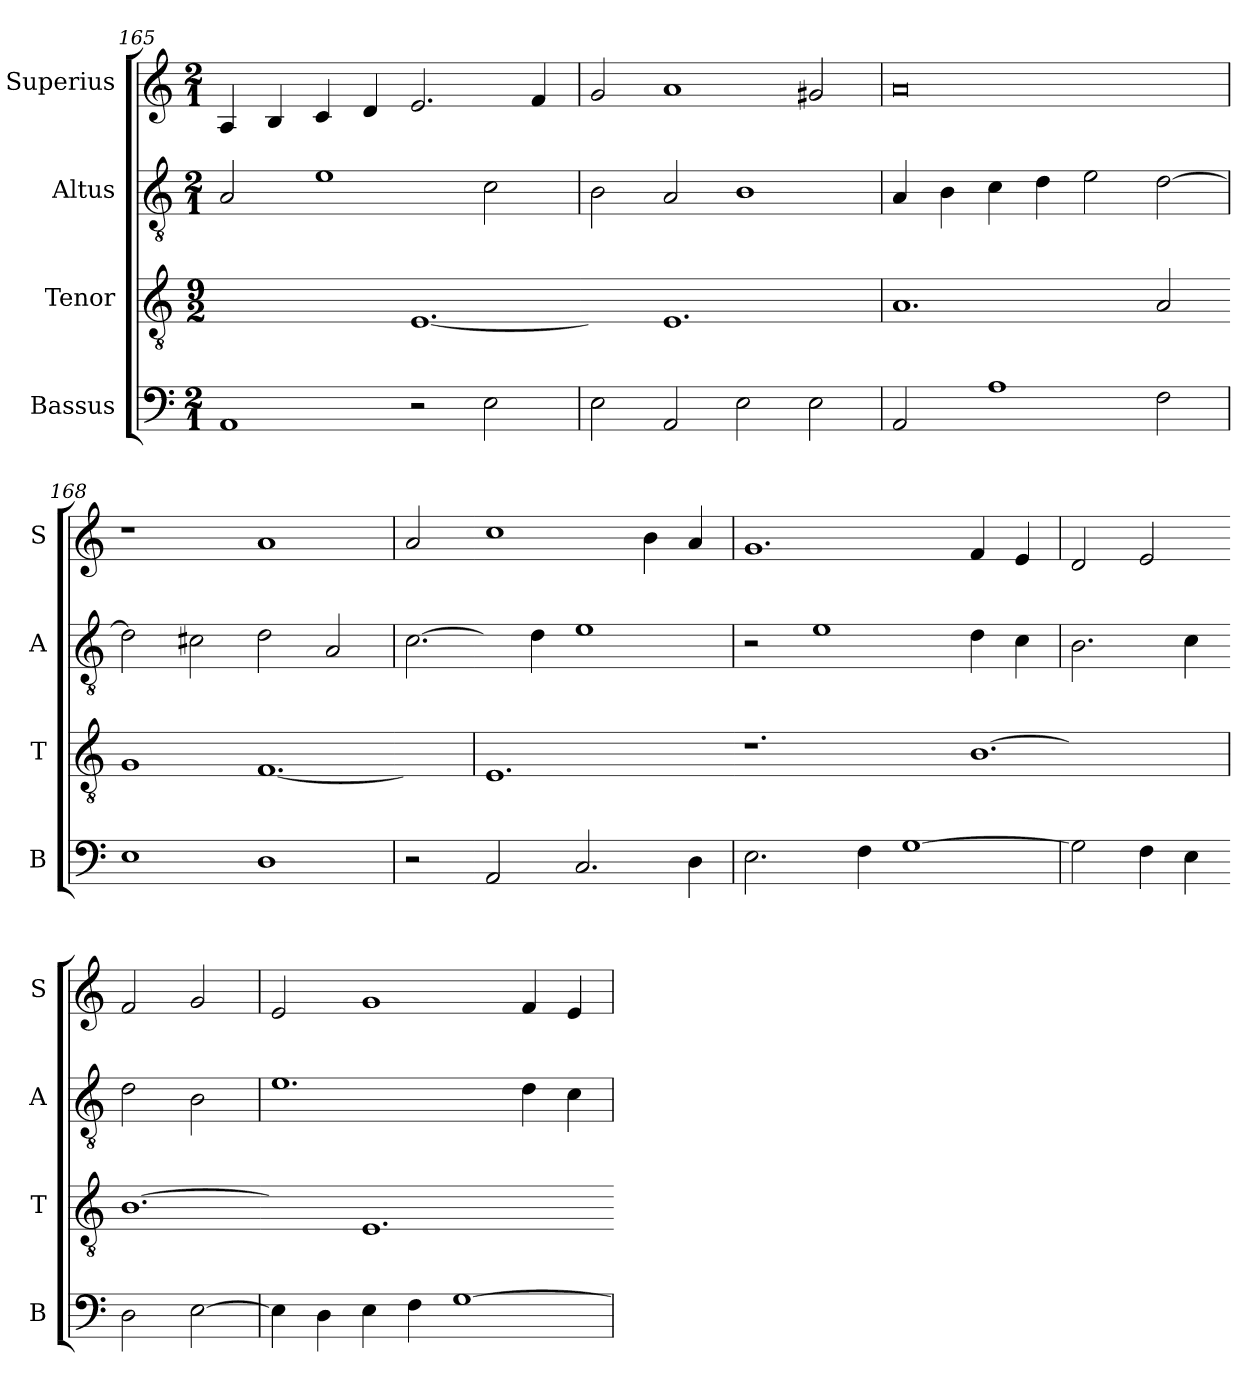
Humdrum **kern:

**kern	**kern	**kern	**kern
*part4	*part3	*part2	*part1
*staff4	*staff3	*staff2	*staff1
*I"Bassus	*I"Tenor	*I"Altus	*I"Superius
*I'B	*I'T	*I'A	*I'S
*clefF4	*clefGv2	*clefGv2	*clefG2
*k[]	*k[]	*k[]	*k[]
*M2/1	*M9/2	*M2/1	*M2/1
=165	=165	=165	=165
1AA	1Eyy]	2A/	4A/
.	.	.	4B/
.	.	1e	4c/
.	.	.	4d/
!	!LO:N:vis=1.	!	!
2r	[1E	.	2.e/
2E\	.	2c\	.
.	.	.	4f/
=166	=166-	=166	=166
2E\	2E/yy]	2B\	2g/
2AA/	1.E	2A/	1a
2E\	.	1B	.
2E\	.	.	2g#X/
=167	=167	=167	=167
2AA/	1.A	4A/	0a
.	.	4B\	.
1A	.	4c\	.
.	.	4d\	.
.	.	2e\	.
2F\	2A/	[2d\	.
=168	=168-	=168	=168
1E	1G	2d\]	1r
.	.	2c#X\	.
!	!LO:N:vis=1.	!	!
1D	[1F	2d\	1a
.	.	2A/	.
=169	=169-	=169	=169
!	!	!LO:N:vis=2.	!
2r	2F/yy]	[2c\	2a/
=-	=	=-	=-
2AA/	1.E	4c\yy]	1cc
.	.	4d\	.
2.C/	.	1e	.
.	.	.	4b\
4D\	.	.	4a/
=170	=170-	=170	=170
2.E\	1.r	2r	1.g
.	.	1e	.
4F\	.	.	.
[1G	.	.	.
!	!LO:N:vis=1.	!	!
.	[2B\	4d\	4f/
.	.	4c\	4e/
=171	=171-	=171	=171
2G\]	1Byy]	2.B\	2d/
4F\	.	.	2e/
4E\	.	4c\	.
=-	=	=-	=-
!	!LO:N:vis=1.	!	!
2D\	[1B	2d\	2f/
[2E\	.	2B\	2g/
=172	=172-	=172	=172
4E\]	2B\yy]	1.e	2e/
4D\	.	.	.
4E\	1.E	.	1g
4F\	.	.	.
[1G	.	.	.
.	.	4d\	4f/
.	.	4c\	4e/
=	=-	=	=
*-	*-	*-	*-
